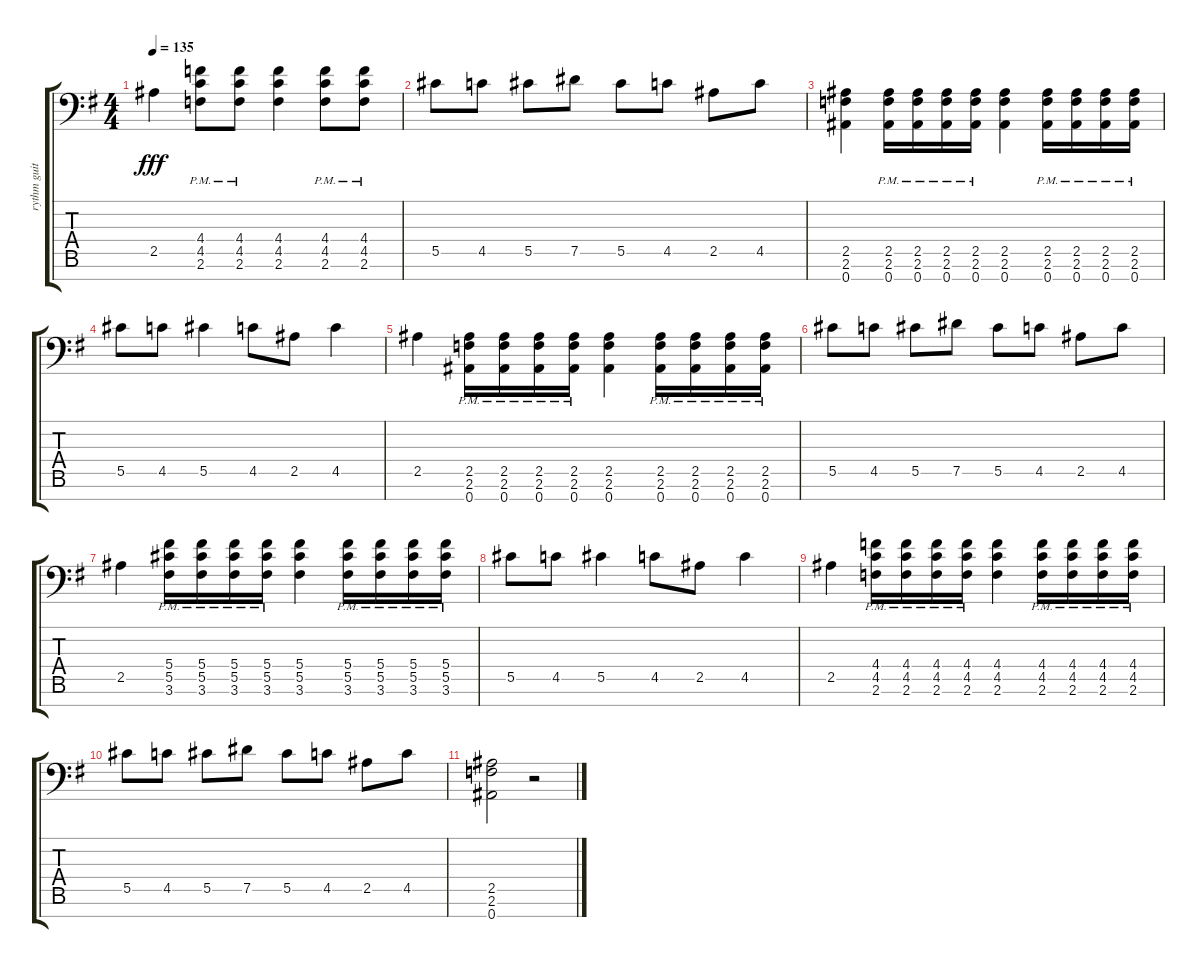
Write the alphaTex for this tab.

\track ("rythm guitar" "rythm guit") {instrument distortionguitar}
\staff {score tabs}
\tuning (Eb4 Bb3 Gb3 Db3 Ab2 Eb2 Bb1) {hide}
\ts (4 4)
\tempo 135
\clef f4
\ks eminor
2.5.4{dy fff} (4.4{pm} 4.5{pm} 2.6{pm}).8 (4.4{pm} 4.5{pm} 2.6{pm}).8 (4.4 4.5 2.6).4 (4.4{pm} 4.5{pm} 2.6{pm}).8 (4.4{pm} 4.5{pm} 2.6{pm}).8 |
5.5.8 4.5.8 5.5.8 7.5.8 5.5.8 4.5.8 2.5.8 4.5.8 |
(2.5 2.6 0.7).4 (2.5{pm} 2.6{pm} 0.7{pm}).16 (2.5{pm} 2.6{pm} 0.7{pm}).16 (2.5{pm} 2.6{pm} 0.7{pm}).16 (2.5{pm} 2.6{pm} 0.7{pm}).16 (2.5 2.6 0.7).4 (2.5{pm} 2.6{pm} 0.7{pm}).16 (2.5{pm} 2.6{pm} 0.7{pm}).16 (2.5{pm} 2.6{pm} 0.7{pm}).16 (2.5{pm} 2.6{pm} 0.7{pm}).16 |
5.5.8 4.5.8 5.5.4 4.5.8 2.5.8 4.5.4 |
2.5.4 (2.5{pm} 2.6{pm} 0.7{pm}).16 (2.5{pm} 2.6{pm} 0.7{pm}).16 (2.5{pm} 2.6{pm} 0.7{pm}).16 (2.5{pm} 2.6{pm} 0.7{pm}).16 (2.5 2.6 0.7).4 (2.5{pm} 2.6{pm} 0.7{pm}).16 (2.5{pm} 2.6{pm} 0.7{pm}).16 (2.5{pm} 2.6{pm} 0.7{pm}).16 (2.5{pm} 2.6{pm} 0.7{pm}).16 |
5.5.8 4.5.8 5.5.8 7.5.8 5.5.8 4.5.8 2.5.8 4.5.8 |
2.5.4 (5.4{pm} 5.5{pm} 3.6{pm}).16 (5.4{pm} 5.5{pm} 3.6{pm}).16 (5.4{pm} 5.5{pm} 3.6{pm}).16 (5.4{pm} 5.5{pm} 3.6{pm}).16 (5.4 5.5 3.6).4 (5.4{pm} 5.5{pm} 3.6{pm}).16 (5.4{pm} 5.5{pm} 3.6{pm}).16 (5.4{pm} 5.5{pm} 3.6{pm}).16 (5.4{pm} 5.5{pm} 3.6{pm}).16 |
5.5.8 4.5.8 5.5.4 4.5.8 2.5.8 4.5.4 |
2.5.4 (4.4{pm} 4.5{pm} 2.6{pm}).16 (4.4{pm} 4.5{pm} 2.6{pm}).16 (4.4{pm} 4.5{pm} 2.6{pm}).16 (4.4{pm} 4.5{pm} 2.6{pm}).16 (4.4 4.5 2.6).4 (4.4{pm} 4.5{pm} 2.6{pm}).16 (4.4{pm} 4.5{pm} 2.6{pm}).16 (4.4{pm} 4.5{pm} 2.6{pm}).16 (4.4{pm} 4.5{pm} 2.6{pm}).16 |
5.5.8 4.5.8 5.5.8 7.5.8 5.5.8 4.5.8 2.5.8 4.5.8 |
(2.5 2.6 0.7).2 r.2
